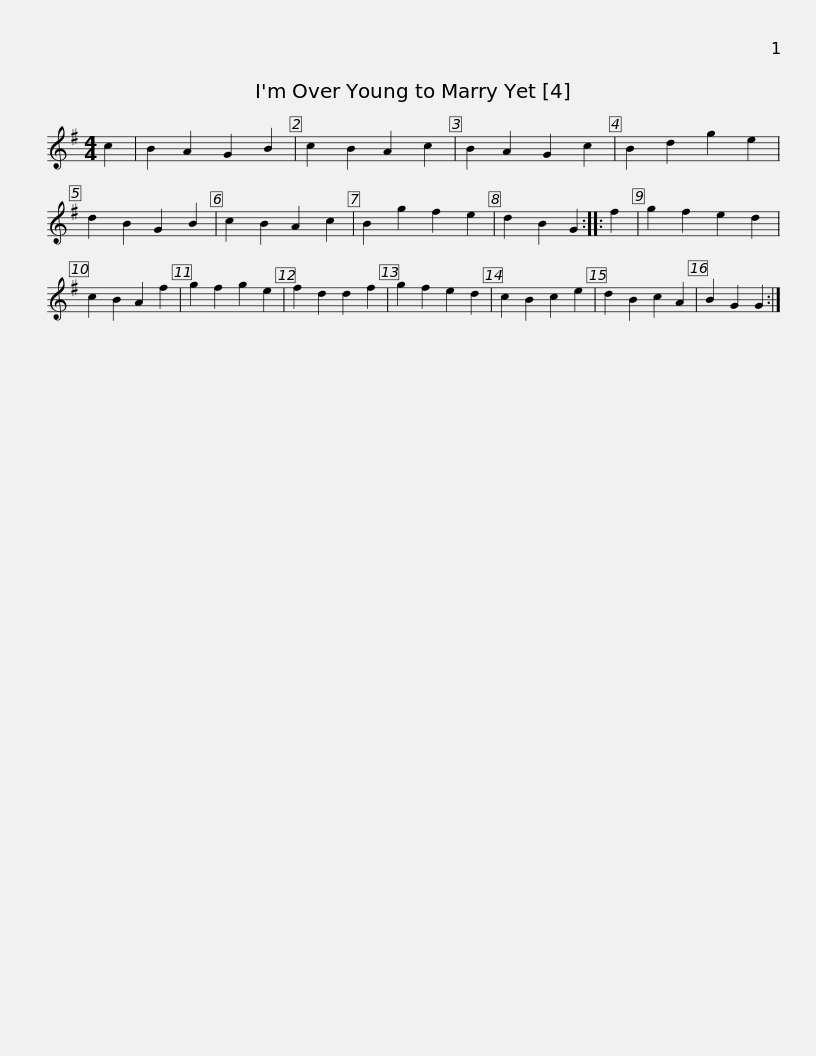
X:1
L:1/8
M:4/4
I:linebreak $
K:G
V:1 treble
V:1
 c2 | B2 A2 G2 B2 | c2 B2 A2 c2 | B2 A2 G2 c2 | B2 d2 g2 e2 | %5
 d2 B2 G2 B2 | c2 B2 A2 c2 | B2 g2 f2 e2 | d2 B2 G2 :: f2 | %10
 g2 f2 e2 d2 |$ c2 B2 A2 f2 | g2 f2 g2 e2 | f2 d2 d2 f2 | g2 f2 e2 d2 | %15
 c2 B2 c2 e2 | d2 B2 c2 A2 | B2 G2 G2 :| %18
